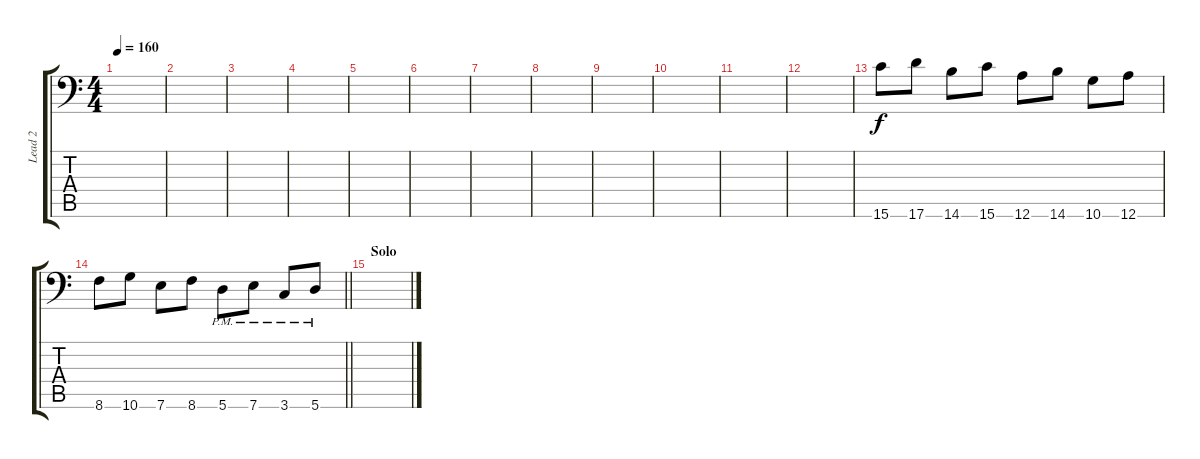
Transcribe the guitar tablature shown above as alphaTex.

\track ("Lead 2" "Lead 2") {instrument distortionguitar}
\staff {score tabs}
\tuning (B3 Gb3 D3 A2 E2 A1) {hide}
\ts (4 4)
\tempo 160
\clef f4
\ks c
|
|
|
|
|
|
|
|
|
|
|
|
15.6.8 17.6.8 14.6.8 15.6.8 12.6.8 14.6.8 10.6.8 12.6.8 |
\barLineRight lightlight
8.6.8 10.6.8 7.6.8 8.6.8 5.6{pm}.8 7.6{pm}.8 3.6{pm}.8 5.6{pm}.8 |
\section ("" "Solo")
